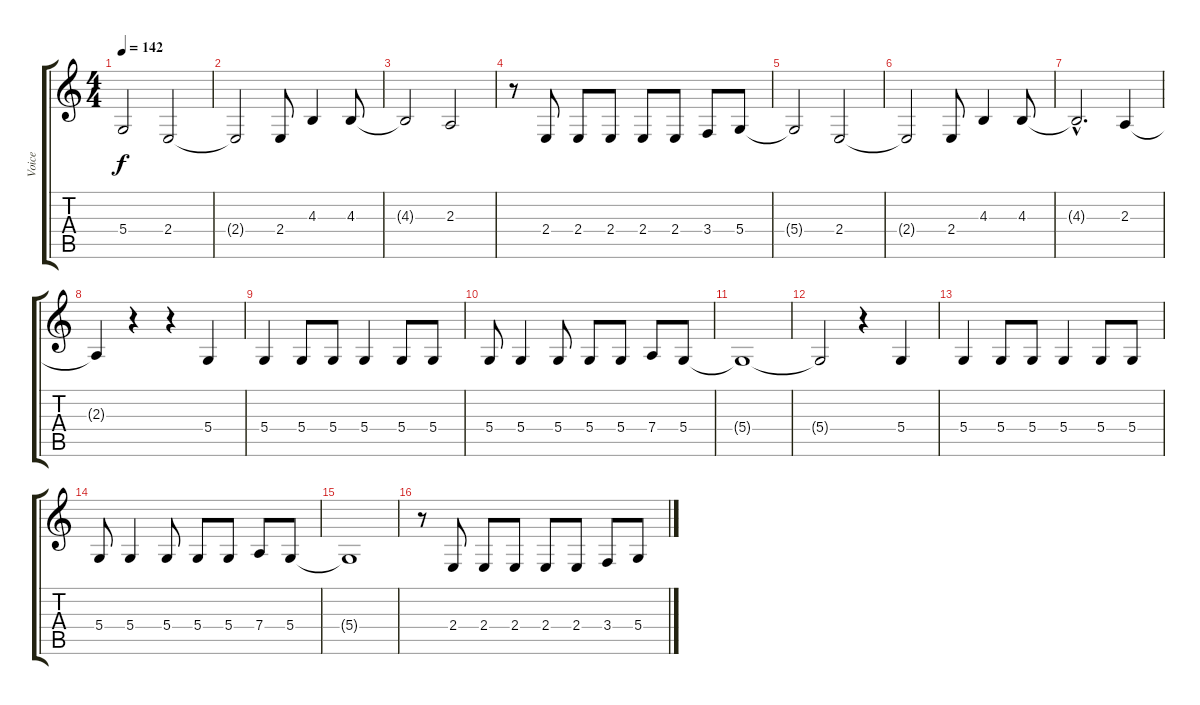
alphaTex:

\track ("Voice" "Voice") {instrument cello}
\staff {score tabs}
\tuning (E4 B3 G3 D3 A2 E2) {hide}
\ts (4 4)
\tempo 142
\clef g2
\ks c
5.4{t}.2{dy f} 2.4.2 |
2.4{t}.2 2.4.8 4.3.4 4.3.8 |
4.3{t}.2 2.3.2 |
r.8 2.4.8 2.4.8 2.4.8 2.4.8 2.4.8 3.4.8 5.4.8 |
5.4{t}.2 2.4.2 |
2.4{t}.2 2.4.8 4.3.4 4.3.8 |
4.3{hac t}.2{d} 2.3.4 |
2.3{t}.4 r.4 r.4 5.4.4 |
5.4.4 5.4.8 5.4.8 5.4.4 5.4.8 5.4.8 |
5.4.8 5.4.4 5.4.8 5.4.8 5.4.8 7.4.8 5.4.8 |
5.4{t}.1 |
5.4{t}.2 r.4 5.4.4 |
5.4.4 5.4.8 5.4.8 5.4.4 5.4.8 5.4.8 |
5.4.8 5.4.4 5.4.8 5.4.8 5.4.8 7.4.8 5.4.8 |
5.4{t}.1 |
r.8 2.4.8 2.4.8 2.4.8 2.4.8 2.4.8 3.4.8 5.4.8
